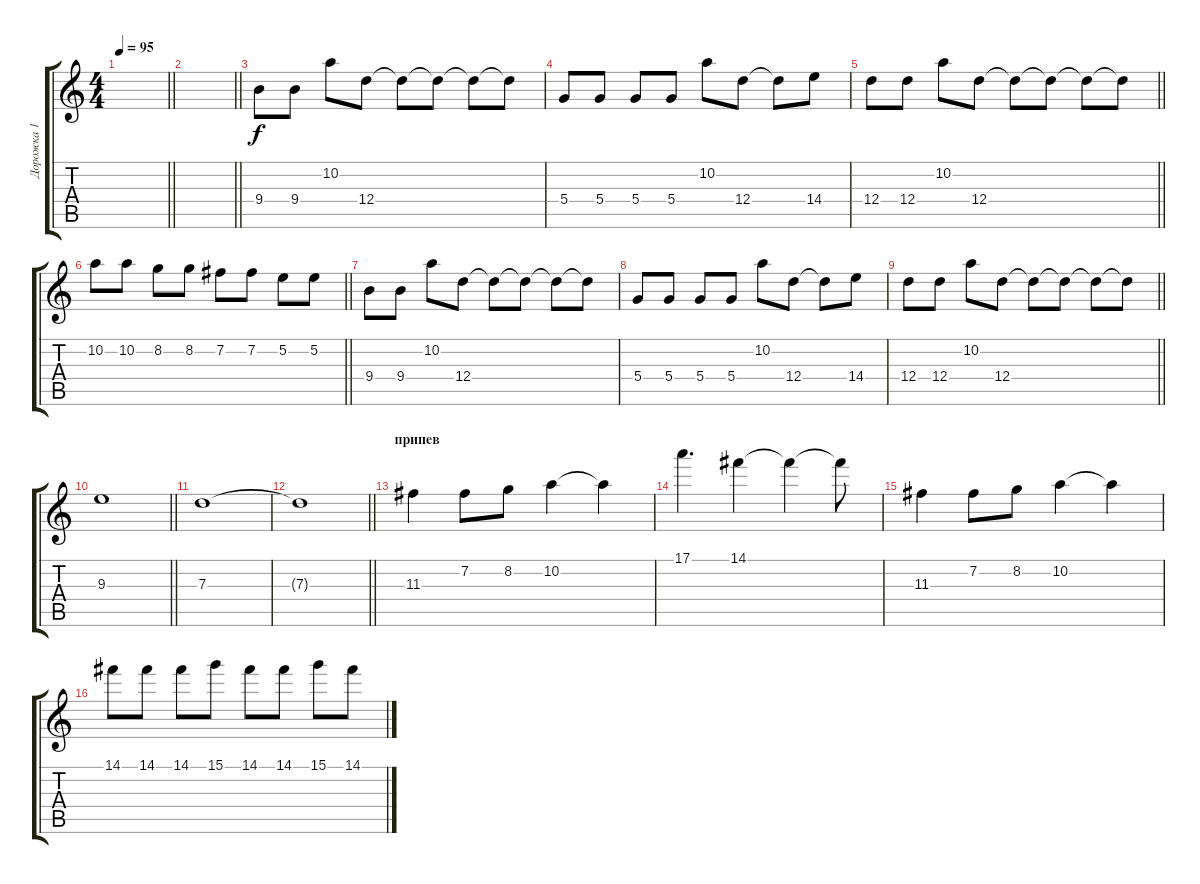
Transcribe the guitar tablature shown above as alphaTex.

\track ("Дорожка 1" "Дорожка 1") {instrument electricguitarmuted}
\staff {score tabs}
\tuning (E4 B3 G3 D3 A2 E2) {hide}
\ts (4 4)
\tempo 95
\clef g2
\barLineRight lightlight
\ks c
|
\barLineRight lightlight
|
9.4.8 9.4.8 10.2.8 12.4.8 12.4{t}.8 12.4{t}.8 12.4{t}.8 12.4{t}.8 |
5.4.8 5.4.8 5.4.8 5.4.8 10.2.8 12.4.8 12.4{t}.8 14.4.8 |
\barLineRight lightlight
12.4.8 12.4.8 10.2.8 12.4.8 12.4{t}.8 12.4{t}.8 12.4{t}.8 12.4{t}.8 |
\barLineRight lightlight
10.2.8 10.2.8 8.2.8 8.2.8 7.2.8 7.2.8 5.2.8 5.2.8 |
9.4.8 9.4.8 10.2.8 12.4.8 12.4{t}.8 12.4{t}.8 12.4{t}.8 12.4{t}.8 |
5.4.8 5.4.8 5.4.8 5.4.8 10.2.8 12.4.8 12.4{t}.8 14.4.8 |
\barLineRight lightlight
12.4.8 12.4.8 10.2.8 12.4.8 12.4{t}.8 12.4{t}.8 12.4{t}.8 12.4{t}.8 |
\barLineRight lightlight
9.3.1 |
7.3.1 |
\barLineRight lightlight
7.3{t}.1 |
\section ("" "припев")
11.3.4 7.2.8 8.2.8 10.2.4 10.2{t}.4 |
17.1.4{d} 14.1.4 14.1{t}.4 14.1{t}.8 |
11.3.4 7.2.8 8.2.8 10.2.4 10.2{t}.4 |
14.1.8 14.1.8 14.1.8 15.1.8 14.1.8 14.1.8 15.1.8 14.1.8
